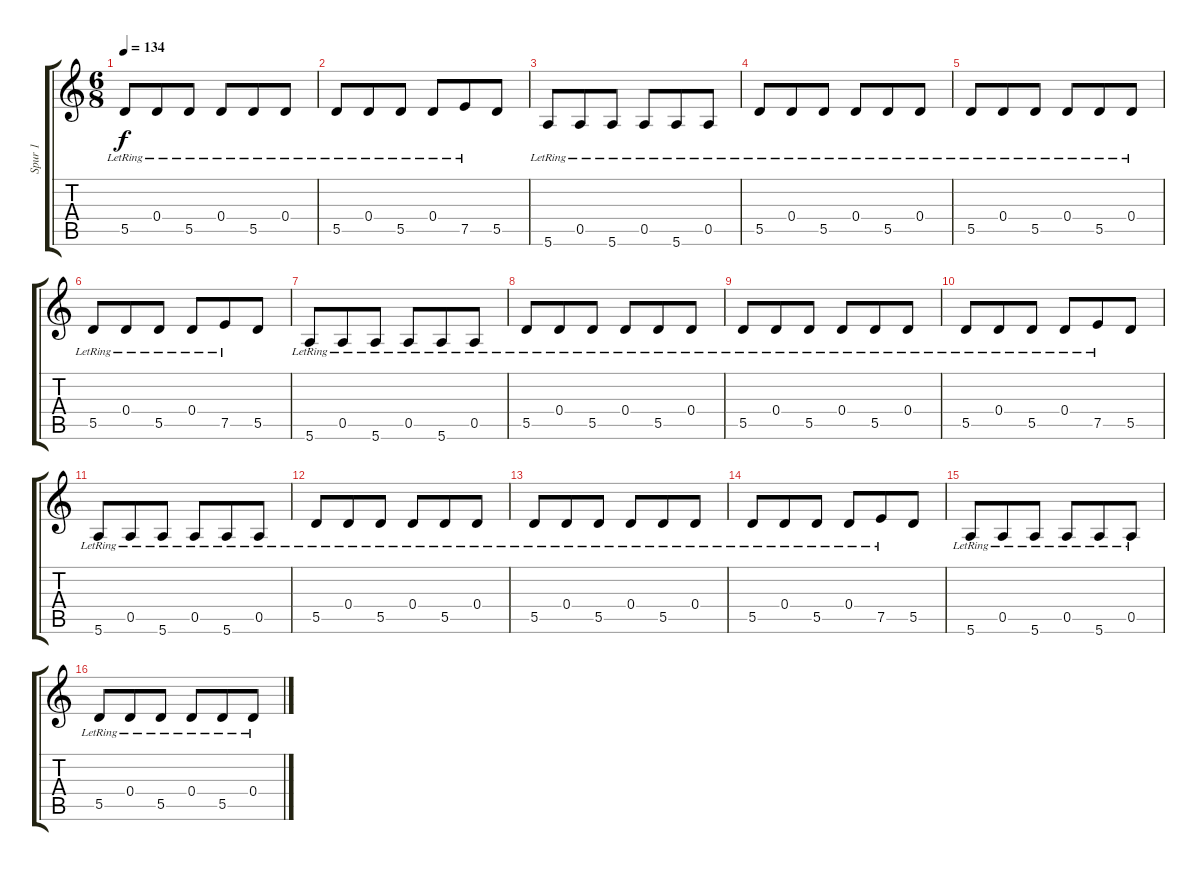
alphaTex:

\track ("Spur 1" "Spur 1") {instrument overdrivenguitar}
\staff {score tabs}
\tuning (E4 B3 G3 D3 A2 E2) {hide}
\ts (6 8)
\tempo 134
\clef g2
\ks c
5.5{lr}.8{dy f} 0.4{lr}.8 5.5{lr}.8 0.4{lr}.8 5.5{lr}.8 0.4{lr}.8 |
5.5{lr}.8 0.4{lr}.8 5.5{lr}.8 0.4{lr}.8 7.5{lr}.8 5.5.8 |
5.6{lr}.8 0.5{lr}.8 5.6{lr}.8 0.5{lr}.8 5.6{lr}.8 0.5{lr}.8 |
5.5{lr}.8 0.4{lr}.8 5.5{lr}.8 0.4{lr}.8 5.5{lr}.8 0.4{lr}.8 |
5.5{lr}.8 0.4{lr}.8 5.5{lr}.8 0.4{lr}.8 5.5{lr}.8 0.4{lr}.8 |
5.5{lr}.8 0.4{lr}.8 5.5{lr}.8 0.4{lr}.8 7.5{lr}.8 5.5.8 |
5.6{lr}.8 0.5{lr}.8 5.6{lr}.8 0.5{lr}.8 5.6{lr}.8 0.5{lr}.8 |
5.5{lr}.8 0.4{lr}.8 5.5{lr}.8 0.4{lr}.8 5.5{lr}.8 0.4{lr}.8 |
5.5{lr}.8 0.4{lr}.8 5.5{lr}.8 0.4{lr}.8 5.5{lr}.8 0.4{lr}.8 |
5.5{lr}.8 0.4{lr}.8 5.5{lr}.8 0.4{lr}.8 7.5{lr}.8 5.5.8 |
5.6{lr}.8 0.5{lr}.8 5.6{lr}.8 0.5{lr}.8 5.6{lr}.8 0.5{lr}.8 |
5.5{lr}.8 0.4{lr}.8 5.5{lr}.8 0.4{lr}.8 5.5{lr}.8 0.4{lr}.8 |
5.5{lr}.8 0.4{lr}.8 5.5{lr}.8 0.4{lr}.8 5.5{lr}.8 0.4{lr}.8 |
5.5{lr}.8 0.4{lr}.8 5.5{lr}.8 0.4{lr}.8 7.5{lr}.8 5.5.8 |
5.6{lr}.8 0.5{lr}.8 5.6{lr}.8 0.5{lr}.8 5.6{lr}.8 0.5{lr}.8 |
5.5{lr}.8 0.4{lr}.8 5.5{lr}.8 0.4{lr}.8 5.5{lr}.8 0.4{lr}.8
